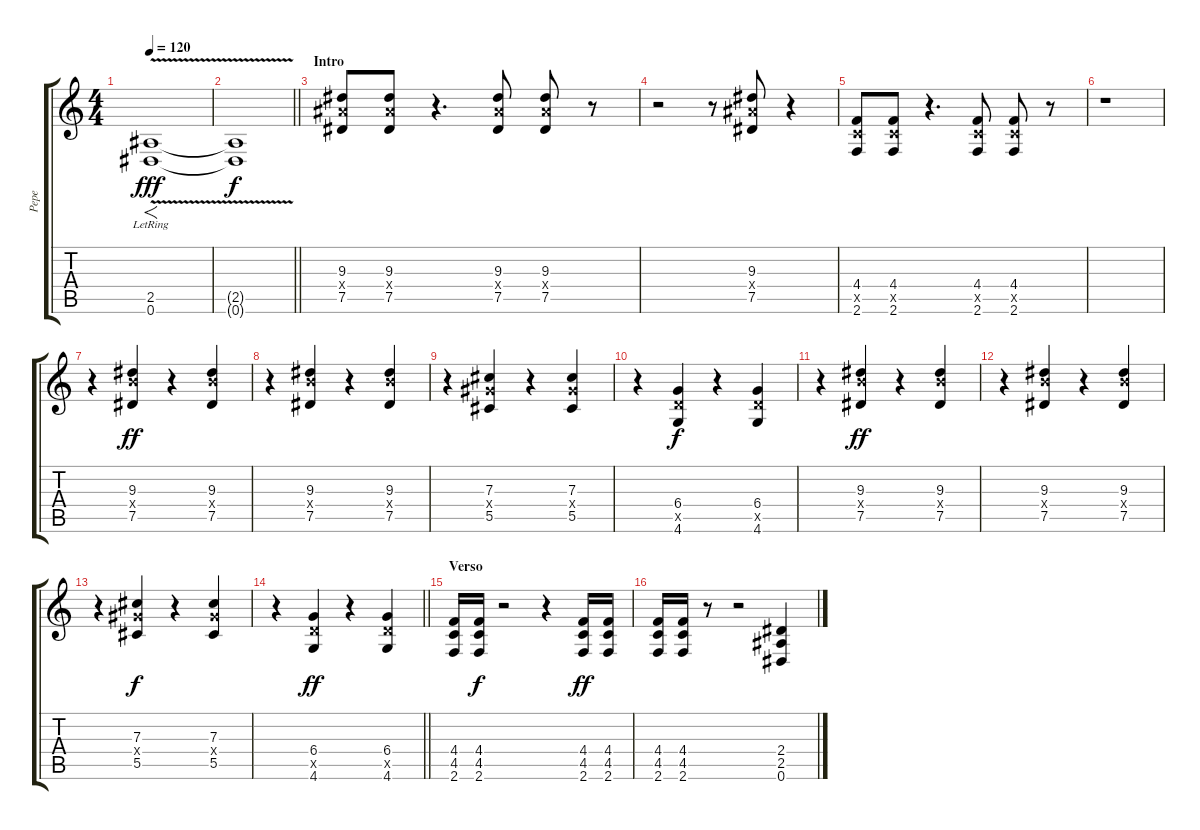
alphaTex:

\track ("Pepe" "Pepe") {instrument distortionguitar}
\staff {score tabs}
\tuning (Eb4 Bb3 Gb3 Db3 Ab2 Eb2) {hide}
\ts (4 4)
\tempo 120
\clef g2
\ks c
(2.5{lr} 0.6{v lr}).1{f dy fff instrument distortionguitar} |
\barLineRight lightlight
(2.5{t} 0.6{t}).1{dy f} |
\section ("" "Intro")
(9.3 9.4{x} 7.5).8 (9.3 9.4{x} 7.5).8 r.4{d} (9.3 9.4{x} 7.5).8 (9.3 9.4{x} 7.5).8 r.8 |
r.2 r.8 (9.3 9.4{x} 7.5).8 r.4 |
(4.4 4.5{x} 2.6).8 (4.4 4.5{x} 2.6).8 r.4{d} (4.4 4.5{x} 2.6).8 (4.4 4.5{x} 2.6).8 r.8 |
r.1 |
r.4 (9.3 10.4{x} 7.5).4{dy ff} r.4 (9.3 10.4{x} 7.5).4 |
r.4 (9.3 10.4{x} 7.5).4 r.4 (9.3 10.4{x} 7.5).4 |
r.4 (7.3 7.4{x} 5.5).4 r.4 (7.3 7.4{x} 5.5).4 |
r.4 (6.4 6.5{x} 4.6).4{dy f} r.4 (6.4 6.5{x} 4.6).4 |
r.4 (9.3 10.4{x} 7.5).4{dy ff} r.4 (9.3 10.4{x} 7.5).4 |
r.4 (9.3 10.4{x} 7.5).4 r.4 (9.3 10.4{x} 7.5).4 |
r.4 (7.3 7.4{x} 5.5).4{dy f} r.4 (7.3 7.4{x} 5.5).4 |
\barLineRight lightlight
r.4 (6.4 6.5{x} 4.6).4{dy ff} r.4 (6.4 6.5{x} 4.6).4 |
\section ("" "Verso")
(4.4 4.5 2.6).16 (4.4 4.5 2.6).16{dy f} r.2 r.4 (4.4 4.5 2.6).16{dy ff} (4.4 4.5 2.6).16 |
(4.4 4.5 2.6).16 (4.4 4.5 2.6).16 r.8 r.2 (2.4 2.5 0.6).4
